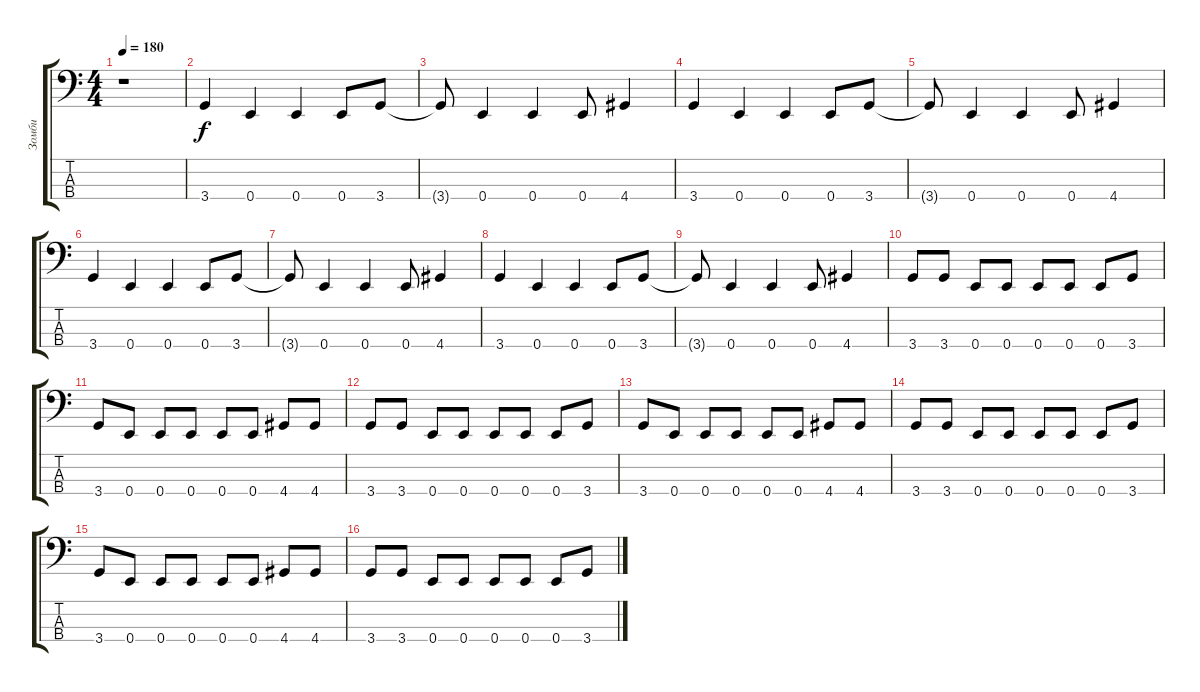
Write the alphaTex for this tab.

\track ("Зомби" "Зомби") {instrument electricbasspick}
\staff {score tabs}
\tuning (G2 D2 A1 E1) {hide}
\ts (4 4)
\tempo 180
\clef f4
\ks c
r.1{dy f instrument electricbasspick} |
3.4.4 0.4.4 0.4.4 0.4.8 3.4.8 |
3.4{t}.8 0.4.4 0.4.4 0.4.8 4.4.4 |
3.4.4 0.4.4 0.4.4 0.4.8 3.4.8 |
3.4{t}.8 0.4.4 0.4.4 0.4.8 4.4.4 |
3.4.4 0.4.4 0.4.4 0.4.8 3.4.8 |
3.4{t}.8 0.4.4 0.4.4 0.4.8 4.4.4 |
3.4.4 0.4.4 0.4.4 0.4.8 3.4.8 |
3.4{t}.8 0.4.4 0.4.4 0.4.8 4.4.4 |
3.4.8 3.4.8 0.4.8 0.4.8 0.4.8 0.4.8 0.4.8 3.4.8 |
3.4.8 0.4.8 0.4.8 0.4.8 0.4.8 0.4.8 4.4.8 4.4.8 |
3.4.8 3.4.8 0.4.8 0.4.8 0.4.8 0.4.8 0.4.8 3.4.8 |
3.4.8 0.4.8 0.4.8 0.4.8 0.4.8 0.4.8 4.4.8 4.4.8 |
3.4.8 3.4.8 0.4.8 0.4.8 0.4.8 0.4.8 0.4.8 3.4.8 |
3.4.8 0.4.8 0.4.8 0.4.8 0.4.8 0.4.8 4.4.8 4.4.8 |
3.4.8 3.4.8 0.4.8 0.4.8 0.4.8 0.4.8 0.4.8 3.4.8
